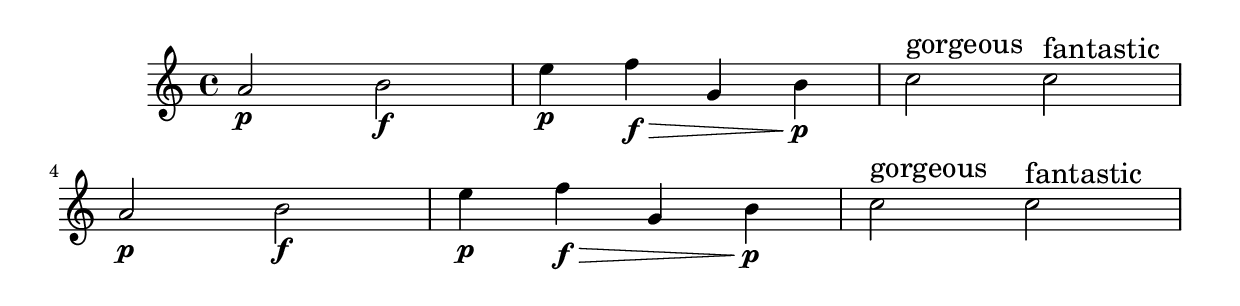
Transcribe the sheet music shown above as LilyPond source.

%% DO NOT EDIT this file manually; it is automatically
%% generated from LSR http://lsr.dsi.unimi.it
%% Make any changes in LSR itself, or in Documentation/snippets/new/ ,
%% and then run scripts/auxiliar/makelsr.py
%%
%% This file is in the public domain.
\version "2.14.0"

\header {
  lsrtags = "tweaks-and-overrides, spacing"

%% Translation of GIT committish: 59caa3adce63114ca7972d18f95d4aadc528ec3d
  texidoces = "
Mediante el establecimiento de la propiedad @code{'Y-extent} a un valor
adecuado, todos los objetos @code{DynamicLineSpanner} (reguladores e
indicaciones dinámicas textuales) se pueden alinear con un punto de
referencia común, independientemente de sus dimensiones.  De esta
manera, todos los elementos estarán alineados verticalmente,
produciendo así un resultado más satisfactorio.

Se usa una idea similar para alinear las inscripciones de texto a lo
largo de su línea de base.

"
  doctitlees = "Indicaciones dinámicas y textuales alineadas verticalmente"


%% Translation of GIT committish: 0a868be38a775ecb1ef935b079000cebbc64de40
texidocde = "
Indem man die @code{'Y-extent}-Eigenschaft auf einen passenden Wert setzt,
können alle @code{DynamicLineSpanner}-Objekte (Crescendo-Klammern und
Dynamik-Texte)  (hairpins and dynamic texts) unabhängig von ihrer
wirklichen Ausdehnung an einem gemeinsamen Referenzpunkt ausgerichtet werden.
Auf diese Weise ist jedes Element vertikal ausgerichtet und der Notensatz
sieht ansprechender aus.

Die gleiche Idee wird benutzt, um Textbeschriftungen an ihrer
Grundlinie auszurichten.

"
  doctitlede = "Vertikale Ausrichtung von Dynamik und Textbeschriftung beeinflussen"

%% Translation of GIT committish: 217cd2b9de6e783f2a5c8a42be9c70a82195ad20
  texidocfr = "
Vous pourrez, en jouant sur la propriété @code{'Y-extent}, aligner les
différents objets @code{DynamicLineSpanner} (souflets ou textuels)
quelle que soit leur étendue, par rapport à un même point de référence.
Tous les éléments seront alors centrés sur une même ligne, ce qui sera
visuellement plus agréable.

C'est le même principe qui sert à aligner les indications textuelles sur
une ligne de référence.

"
  doctitlefr = "Alignement vertical des nuances indications textuelles"


  texidoc = "
By setting the @code{'Y-extent} property to a suitable value, all
@code{DynamicLineSpanner} objects (hairpins and dynamic texts) can be
aligned to a common reference point, regardless of their actual extent.
This way, every element will be vertically aligned, thus producing a
more pleasing output.

The same idea is used to align the text scripts along their baseline.

"
  doctitle = "Vertically aligned dynamics and textscripts"
} % begin verbatim

music = \relative c' {
  a'2\p b\f
  e4\p f\f\> g, b\p
  c2^\markup { \huge gorgeous } c^\markup { \huge fantastic }
}

{
  \music
  \break
  \override DynamicLineSpanner #'staff-padding = #2.0
  \override DynamicLineSpanner #'Y-extent = #'(-1.5 . 1.5)
  \override TextScript #'Y-extent = #'(-1.5 . 1.5)
  \music
}


